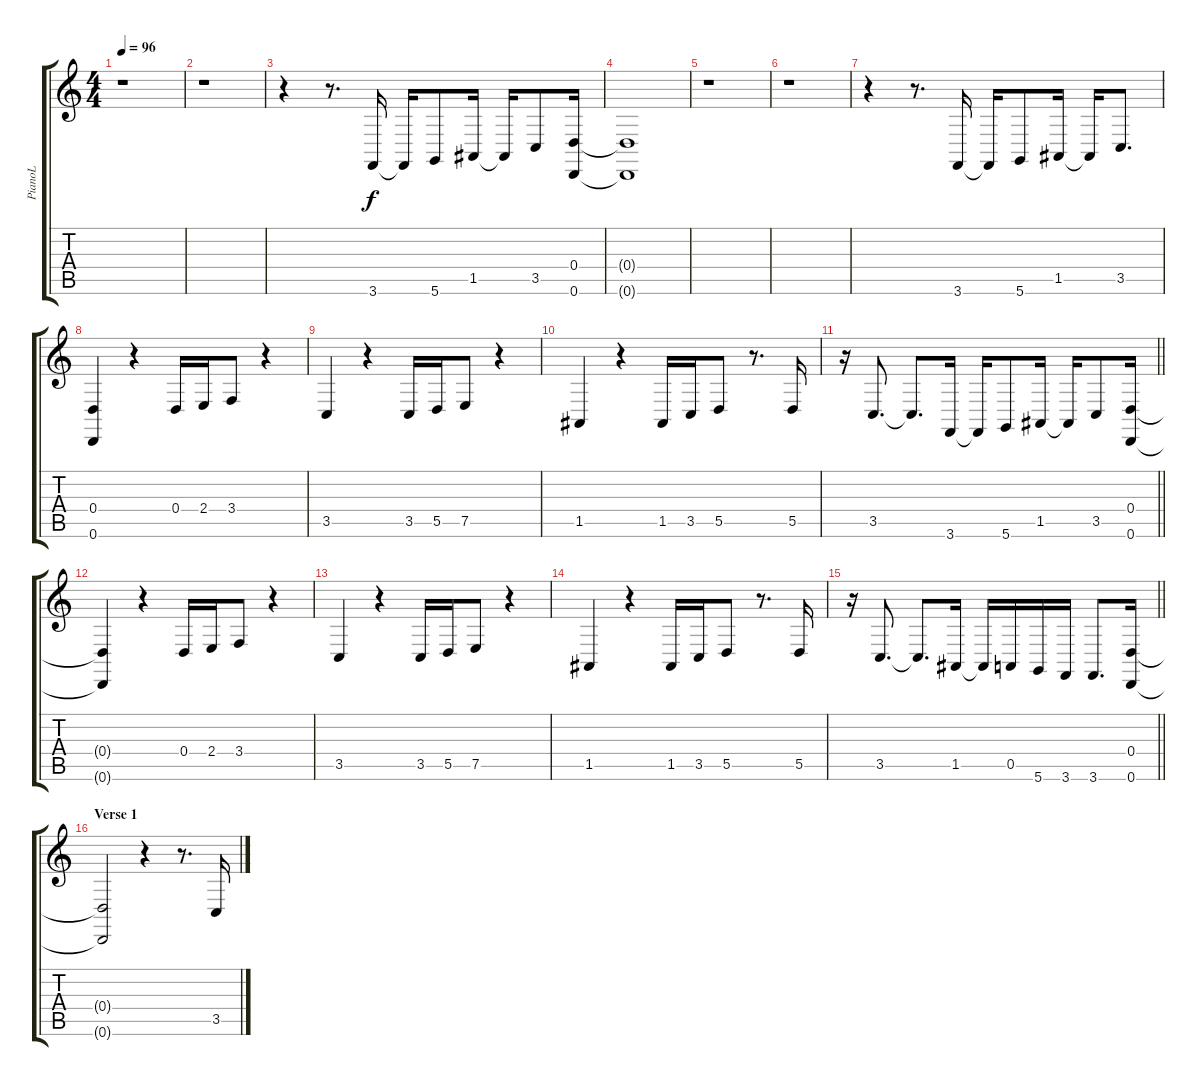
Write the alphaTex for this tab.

\track ("PianoL" "PianoL") {instrument acousticgrandpiano}
\staff {score tabs}
\tuning (E4 B3 G3 D3 A2 D2) {hide}
\ts (4 4)
\tempo 96
\clef g2
\ks c
r.1{dy f} |
r.1 |
r.4 r.8{d} 3.6.16 3.6{t}.16 5.6.8 1.5.16 1.5{t}.16 3.5.8 (0.4 0.6).16 |
(0.4{t} 0.6{t}).1 |
r.1 |
r.1 |
r.4 r.8{d} 3.6.16 3.6{t}.16 5.6.8 1.5.16 1.5{t}.16 3.5.8{d} |
(0.4 0.6).4 r.4 0.4.16 2.4.16 3.4.8 r.4 |
3.5.4 r.4 3.5.16 5.5.16 7.5.8 r.4 |
1.5.4 r.4 1.5.16 3.5.16 5.5.8 r.8{d} 5.5.16 |
\barLineRight lightlight
r.16 3.5.8{d} 3.5{t}.8{d} 3.6.16 3.6{t}.16 5.6.8 1.5.16 1.5{t}.16 3.5.8 (0.4 0.6).16 |
(0.4{t} 0.6{t}).4 r.4 0.4.16 2.4.16 3.4.8 r.4 |
3.5.4 r.4 3.5.16 5.5.16 7.5.8 r.4 |
1.5.4 r.4 1.5.16 3.5.16 5.5.8 r.8{d} 5.5.16 |
\barLineRight lightlight
r.16 3.5.8{d} 3.5{t}.8{d} 1.5.16 1.5{t}.16 0.5.16 5.6.16 3.6.16 3.6.8{d} (0.4 0.6).16 |
\section ("" "Verse 1")
(0.4{t} 0.6{t}).2 r.4 r.8{d} 3.5.16
